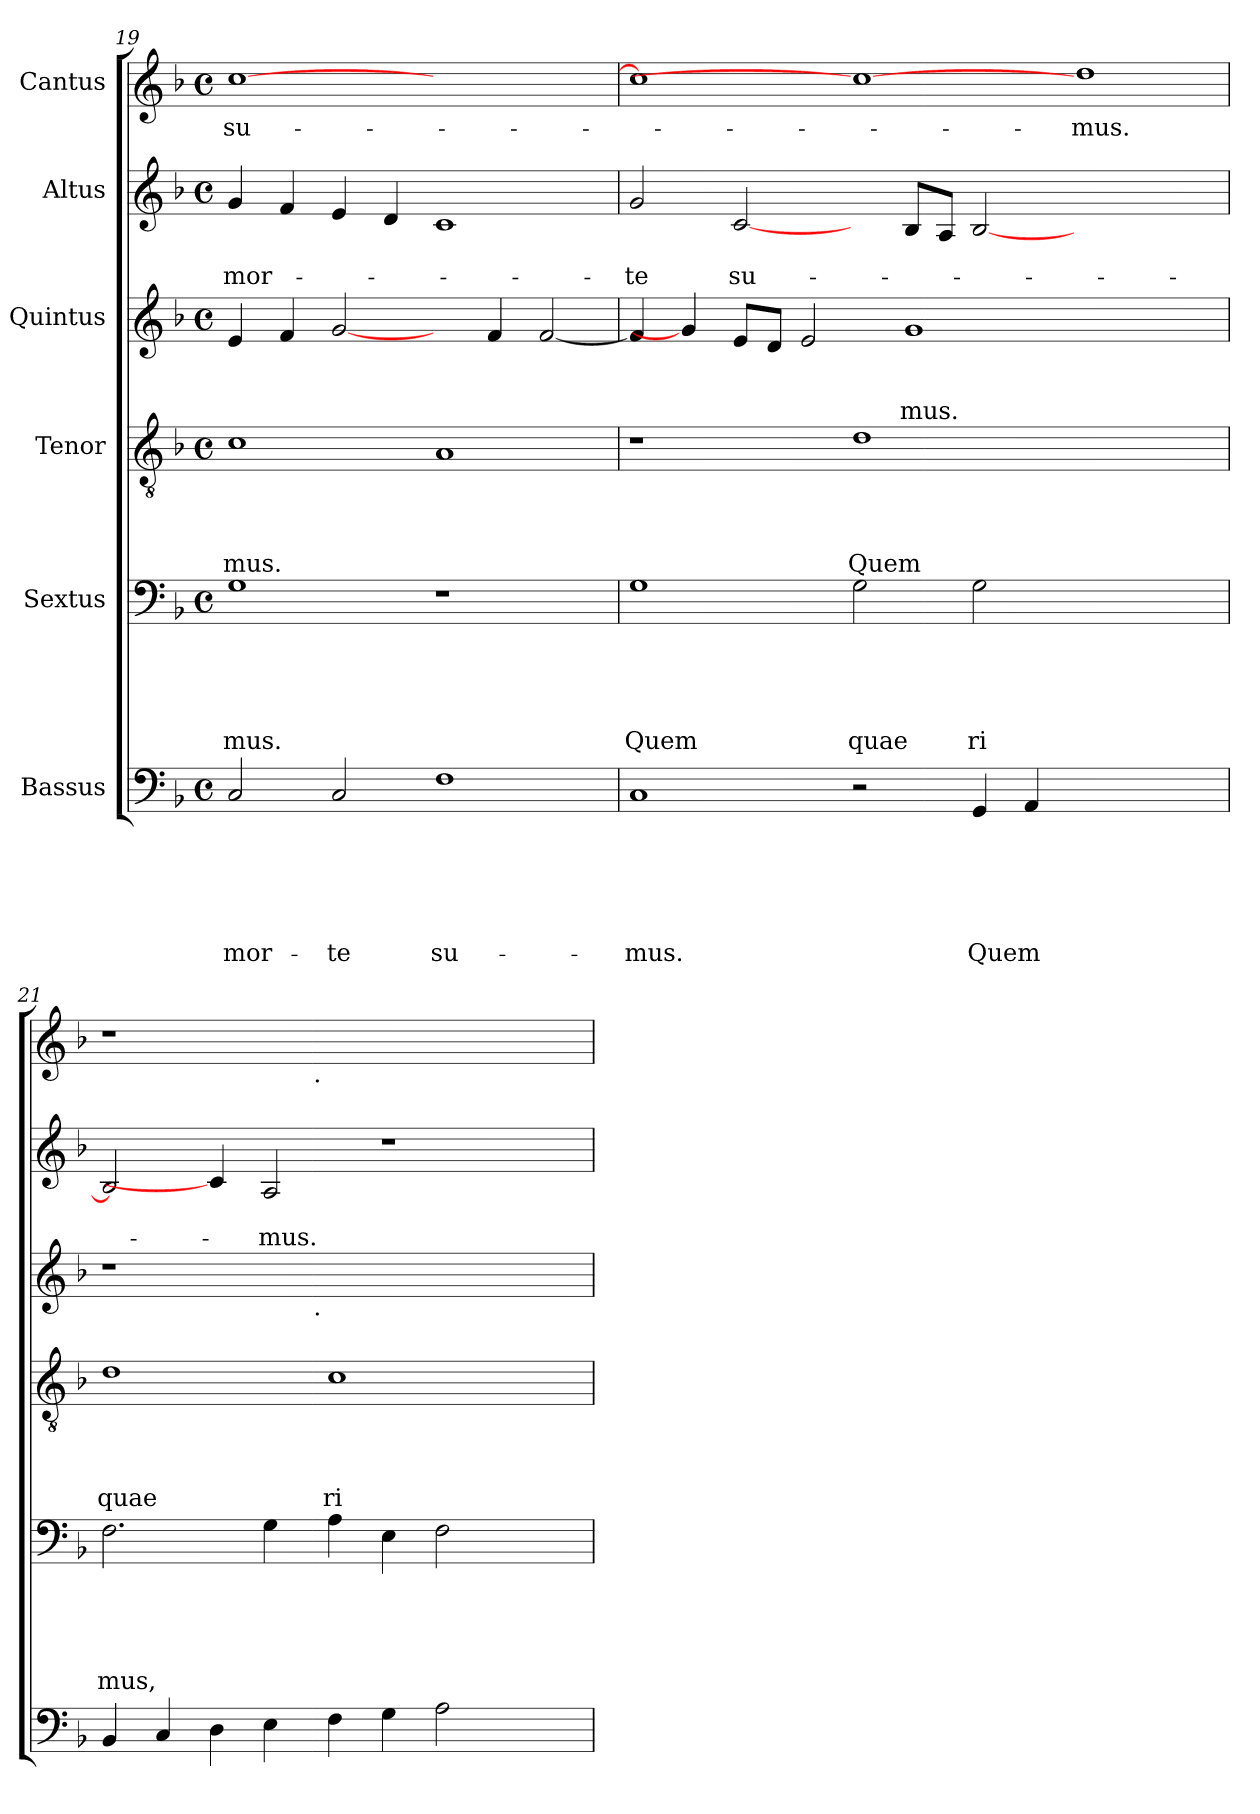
**kern	**text	**text	**text	**text	**text	**text	**kern	**text	**text	**text	**text	**text	**kern	**text	**text	**text	**text	**kern	**text	**text	**text	**kern	**text	**text	**kern	**text
*part6	*part6	*part6	*part6	*part6	*part6	*part6	*part5	*part5	*part5	*part5	*part5	*part5	*part4	*part4	*part4	*part4	*part4	*part3	*part3	*part3	*part3	*part2	*part2	*part2	*part1	*part1
*staff6	*staff6	*staff6	*staff6	*staff6	*staff6	*staff6	*staff5	*staff5	*staff5	*staff5	*staff5	*staff5	*staff4	*staff4	*staff4	*staff4	*staff4	*staff3	*staff3	*staff3	*staff3	*staff2	*staff2	*staff2	*staff1	*staff1
*I"Bassus	*	*	*	*	*	*	*I"Sextus	*	*	*	*	*	*I"Tenor	*	*	*	*	*I"Quintus	*	*	*	*I"Altus	*	*	*I"Cantus	*
*clefF4	*	*	*	*	*	*	*clefF4	*	*	*	*	*	*clefGv2	*	*	*	*	*clefG2	*	*	*	*clefG2	*	*	*clefG2	*
*k[b-]	*	*	*	*	*	*	*k[b-]	*	*	*	*	*	*k[b-]	*	*	*	*	*k[b-]	*	*	*	*k[b-]	*	*	*k[b-]	*
*F:	*	*	*	*	*	*	*F:	*	*	*	*	*	*F:	*	*	*	*	*F:	*	*	*	*F:	*	*	*F:	*
*M4/4	*	*	*	*	*	*	*M4/4	*	*	*	*	*	*M4/4	*	*	*	*	*M4/4	*	*	*	*M4/4	*	*	*M4/4	*
*met(c)	*	*	*	*	*	*	*met(c)	*	*	*	*	*	*met(c)	*	*	*	*	*met(c)	*	*	*	*met(c)	*	*	*met(c)	*
=19	=19	=19	=19	=19	=19	=19	=19	=19	=19	=19	=19	=19	=19	=19	=19	=19	=19	=19	=19	=19	=19	=19	=19	=19	=19	=19
!	!	!	!	!	!	!LO:LY:b	!	!	!	!	!	!LO:LY:b	!	!	!	!	!LO:LY:b	!	!	!	!	!	!	!LO:LY:b	!	!LO:LY:b
2C/	.	.	.	.	.	mor-	1G	.	.	.	.	mus.	1c	.	.	.	-mus.	4e/	.	.	.	4g/	.	mor-	[>1cc	su-
.	.	.	.	.	.	.	.	.	.	.	.	.	.	.	.	.	.	4f/	.	.	.	4f/	.	.	.	.
!	!	!	!	!	!	!LO:LY:b	!	!	!	!	!	!	!	!	!	!	!	!	!	!	!	!	!	!	!	!
2C/	.	.	.	.	.	-te	.	.	.	.	.	.	.	.	.	.	.	[2g/	.	.	.	4e/	.	.	.	.
.	.	.	.	.	.	.	.	.	.	.	.	.	.	.	.	.	.	.	.	.	.	4d/	.	.	.	.
!	!	!	!	!	!	!LO:LY:b	!	!	!	!	!	!	!	!	!	!	!	!	!	!	!	!	!	!	!	!
1F	.	.	.	.	.	su-	1r	.	.	.	.	.	1A	.	.	.	.	4ryy	.	.	.	1c	.	.	1ryy	.
.	.	.	.	.	.	.	.	.	.	.	.	.	.	.	.	.	.	4f/	.	.	.	.	.	.	.	.
.	.	.	.	.	.	.	.	.	.	.	.	.	.	.	.	.	.	[<2f/	.	.	.	.	.	.	.	.
=20!	=20!	=20!	=20!	=20!	=20!	=20!	=20!	=20!	=20!	=20!	=20!	=20!	=20!	=20!	=20!	=20!	=20!	=20!	=20!	=20!	=20!	=20!	=20!	=20!	=20!	=20!
!	!	!	!	!	!	!LO:LY:b	!	!	!	!	!	!LO:LY:b	!	!	!	!	!	!	!	!	!	!	!	!LO:LY:b	!	!
1C	.	.	.	.	.	-mus.	1G	.	.	.	.	Quem	1r	.	.	.	.	4f/]	.	.	.	2g/	.	-te	1cc]	.
.	.	.	.	.	.	.	.	.	.	.	.	.	.	.	.	.	.	4g/]	.	.	.	.	.	.	.	.
!	!	!	!	!	!	!	!	!	!	!	!	!	!	!	!	!	!	!	!	!	!	!	!	!LO:LY:b	!	!
.	.	.	.	.	.	.	.	.	.	.	.	.	.	.	.	.	.	8e/L	.	.	.	[2c/	.	su-	.	.
.	.	.	.	.	.	.	.	.	.	.	.	.	.	.	.	.	.	8d/J	.	.	.	.	.	.	.	.
.	.	.	.	.	.	.	.	.	.	.	.	.	.	.	.	.	.	2e/	.	.	.	.	.	.	.	.
!	!	!	!	!	!	!	!	!	!	!	!	!LO:LY:b	!	!	!	!	!LO:LY:b	!	!	!	!	!	!	!	!	!
2r	.	.	.	.	.	.	2G\	.	.	.	.	quae	1d	.	.	.	Quem	.	.	.	.	4ryy	.	.	1cc_	.
!	!	!	!	!	!	!	!	!	!	!	!	!	!	!	!	!	!	!	!	!	!LO:LY:b	!	!	!	!	!
.	.	.	.	.	.	.	.	.	.	.	.	.	.	.	.	.	.	1g	.	.	-mus.	8B-/L	.	.	.	.
.	.	.	.	.	.	.	.	.	.	.	.	.	.	.	.	.	.	.	.	.	.	8A/J	.	.	.	.
!	!	!	!	!	!	!LO:LY:b	!	!	!	!	!	!LO:LY:b	!	!	!	!	!	!	!	!	!	!	!	!	!	!
4GG/	.	.	.	.	.	Quem	2G\	.	.	.	.	ri	.	.	.	.	.	.	.	.	.	[<2B-/	.	.	.	.
4AA/	.	.	.	.	.	.	.	.	.	.	.	.	.	.	.	.	.	.	.	.	.	.	.	.	.	.
!	!	!	!	!	!	!	!	!	!	!	!	!	!	!	!	!	!	!	!	!	!	!	!	!	!	!LO:LY:b
1ryy	.	.	.	.	.	.	1ryy	.	.	.	.	.	1ryy	.	.	.	.	.	.	.	.	1ryy	.	.	1dd	-mus.
.	.	.	.	.	.	.	.	.	.	.	.	.	.	.	.	.	.	2.ryy	.	.	.	.	.	.	.	.
!!LO:LB:g=z
=21!	=21!	=21!	=21!	=21!	=21!	=21!	=21!	=21!	=21!	=21!	=21!	=21!	=21!	=21!	=21!	=21!	=21!	=21!	=21!	=21!	=21!	=21!	=21!	=21!	=21!	=21!
!	!	!	!	!	!	!	!	!	!	!	!	!LO:LY:b	!	!	!	!	!LO:LY:b	!	!	!	!	!	!	!	!	!
*	*	*	*	*	*	*	*	*	*	*	*	*	*	*	*	*	*	*^	*	*	*	*	*	*	*^	*
4BB-/	.	.	.	.	.	.	2.F\	.	.	.	.	mus,	1d	.	.	.	quae	1r	2ryy	.	.	.	2B-/]	.	.	1r	2ryy	.
4C/	.	.	.	.	.	.	.	.	.	.	.	.	.	.	.	.	.	.	.	.	.	.	.	.	.	.	.	.
4D\	.	.	.	.	.	.	.	.	.	.	.	.	.	.	.	.	.	.	4...ryy	.	.	.	4c/]	.	.	.	4...ryy	.
!	!	!	!	!	!	!	!	!	!	!	!	!	!	!	!	!	!	!	!	!	!	!	!	!	!LO:LY:b	!	!	!
4E\	.	.	.	.	.	.	4G\	.	.	.	.	.	.	.	.	.	.	.	.	.	.	.	2A/	.	-mus.	.	.	.
!	!	!	!	!	!	!	!	!	!	!	!	!	!	!	!	!	!	!	!	!	!	!	!	!	!	!	!LO:TX:b:t=.	!
!	!	!	!	!	!	!	!	!	!	!	!	!	!	!	!	!	!	!	!LO:TX:b:t=.	!	!	!	!	!	!	!	!	!
.	.	.	.	.	.	.	.	.	.	.	.	.	.	.	.	.	.	.	1ryy	.	.	.	.	.	.	.	1ryy	.
!	!	!	!	!	!	!	!	!	!	!	!	!	!	!	!	!	!LO:LY:b	!	!	!	!	!	!	!	!	!	!	!
4F\	.	.	.	.	.	.	4A\	.	.	.	.	.	1c	.	.	.	ri	1ryy	.	.	.	.	.	.	.	1ryy	.	.
4G\	.	.	.	.	.	.	4E\	.	.	.	.	.	.	.	.	.	.	.	.	.	.	.	1r	.	.	.	.	.
2A\	.	.	.	.	.	.	2F\	.	.	.	.	.	.	.	.	.	.	.	.	.	.	.	.	.	.	.	.	.
.	.	.	.	.	.	.	.	.	.	.	.	.	.	.	.	.	.	.	4ryy	.	.	.	.	.	.	.	4ryy	.
4ryy	.	.	.	.	.	.	4ryy	.	.	.	.	.	4ryy	.	.	.	.	4ryy	.	.	.	.	.	.	.	4ryy	.	.
.	.	.	.	.	.	.	.	.	.	.	.	.	.	.	.	.	.	.	32ryy	.	.	.	.	.	.	.	32ryy	.
*	*	*	*	*	*	*	*	*	*	*	*	*	*	*	*	*	*	*v	*v	*	*	*	*	*	*	*v	*v	*
=!	=!	=!	=!	=!	=!	=!	=!	=!	=!	=!	=!	=!	=!	=!	=!	=!	=!	=!	=!	=!	=!	=!	=!	=!	=!	=!
*-	*-	*-	*-	*-	*-	*-	*-	*-	*-	*-	*-	*-	*-	*-	*-	*-	*-	*-	*-	*-	*-	*-	*-	*-	*-	*-
